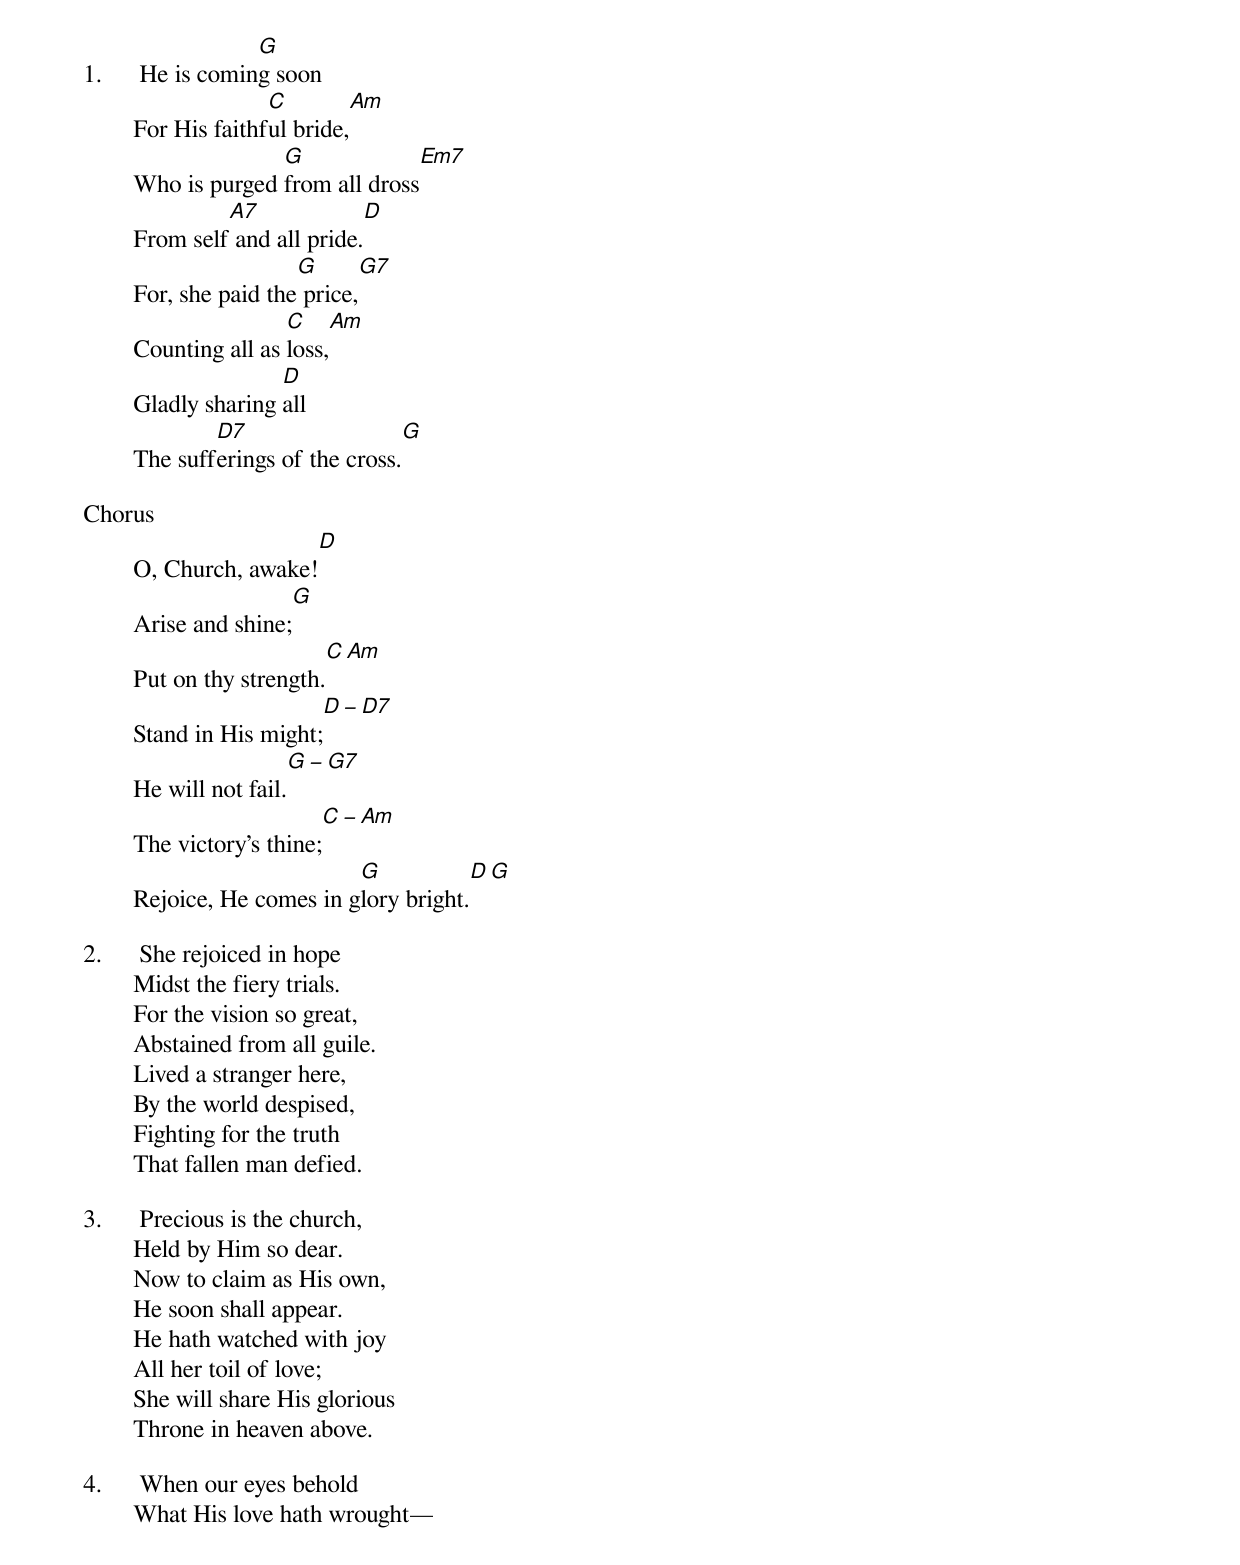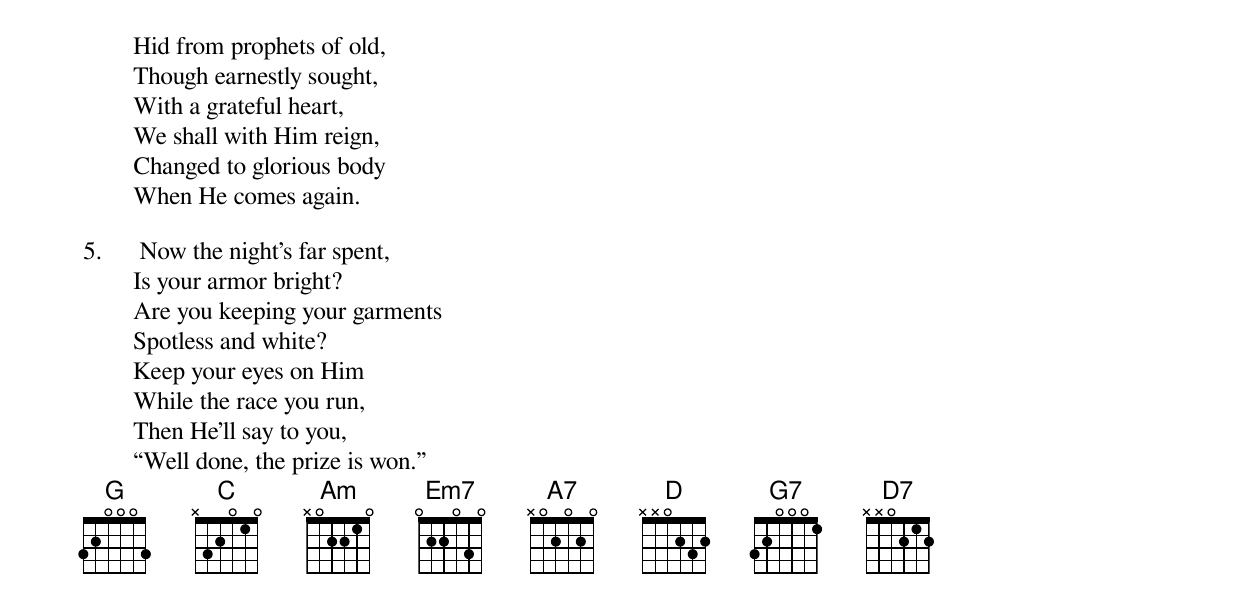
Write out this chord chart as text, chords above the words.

                   G
1.	He is coming soon
                      C               Am
	For His faithful bride,
                      G                             Em7
	Who is purged from all dross
                 A7                      D
	From self and all pride.
                         G               G7
	For, she paid the price,
                        C          Am
	Counting all as loss,
                       D
	Gladly sharing all
                D7                              G
	The sufferings of the cross.

Chorus
                              D
	O, Church, awake!
                             G
	Arise and shine;
                                C        Am
	Put on thy strength.
                                  D      − D7
	Stand in His might;
                              G   − G7
	He will not fail.
                                   C    − Am
	The victory’s thine;
                              G                 D          G
	Rejoice, He comes in glory bright.

2.	She rejoiced in hope
	Midst the fiery trials.
	For the vision so great,
	Abstained from all guile.
	Lived a stranger here,
	By the world despised,
	Fighting for the truth
	That fallen man defied.

3.	Precious is the church,
	Held by Him so dear.
	Now to claim as His own,
	He soon shall appear.
	He hath watched with joy
	All her toil of love;
	She will share His glorious
	Throne in heaven above.

4.	When our eyes behold
	What His love hath wrought—
	Hid from prophets of old,
	Though earnestly sought,
	With a grateful heart,
	We shall with Him reign,
	Changed to glorious body
	When He comes again.

5.	Now the night’s far spent,
	Is your armor bright?
	Are you keeping your garments
	Spotless and white?
	Keep your eyes on Him
	While the race you run,
	Then He’ll say to you,
	“Well done, the prize is won.”
